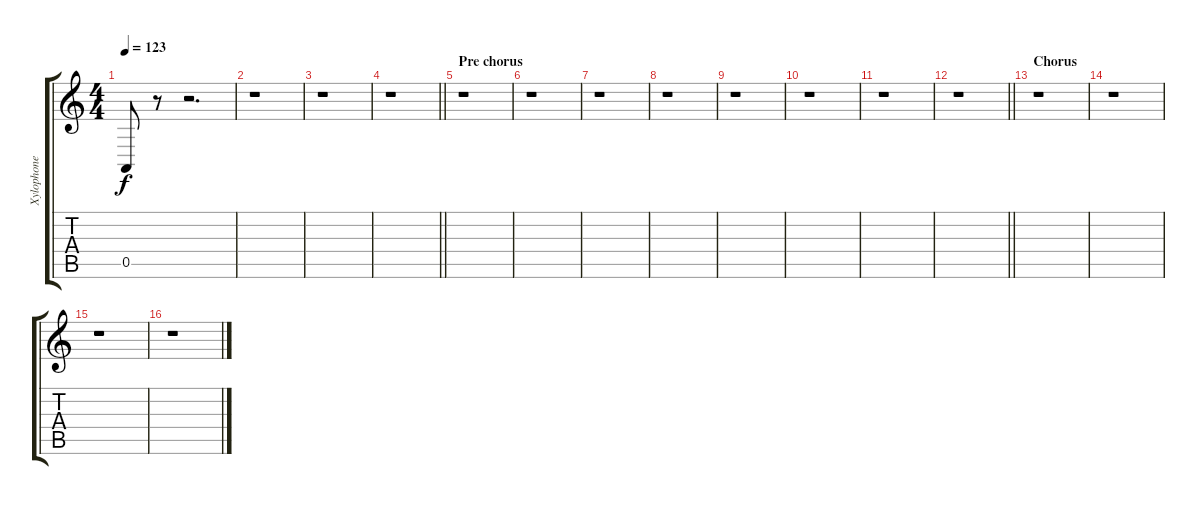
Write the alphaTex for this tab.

\track ("Xylophone" "Xylophone") {instrument musicbox}
\staff {score tabs}
\tuning (E4 B3 G3 D3 A2 D2) {hide}
\ts (4 4)
\tempo 123
\clef g2
\ks c
0.5.8{dy f} r.8 r.2{d} |
r.1 |
r.1 |
\barLineRight lightlight
r.1 |
\section ("" "Pre chorus")
r.1 |
r.1 |
r.1 |
r.1 |
r.1 |
r.1 |
r.1 |
\barLineRight lightlight
r.1 |
\section ("" "Chorus")
r.1 |
r.1 |
r.1 |
r.1
